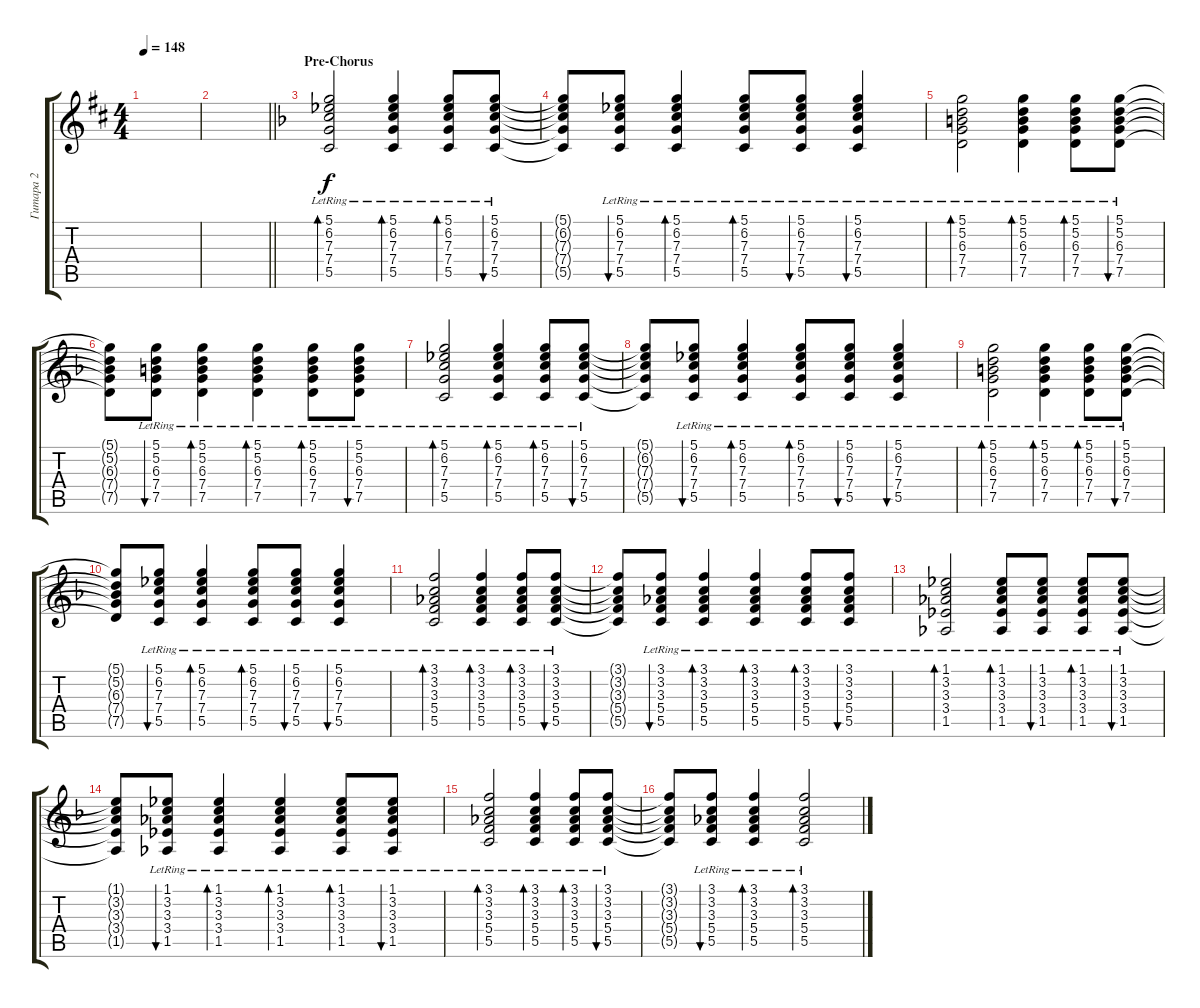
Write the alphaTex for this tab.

\track ("Гитара 2" "Гитара 2") {instrument electricguitarclean}
\staff {score tabs}
\tuning (D4 A3 F3 C3 G2 D2) {hide}
\ts (4 4)
\tempo 148
\clef g2
\ks bminor
|
\barLineRight lightlight
|
\section ("" "Pre-Chorus")
\ks dminor
(5.1{lr} 6.2{lr} 7.3{lr} 7.4{lr} 5.5{lr}).2{bd 60} (5.1{lr} 6.2{lr} 7.3{lr} 7.4{lr} 5.5{lr}).4{bd 60} (5.1{lr} 6.2{lr} 7.3{lr} 7.4{lr} 5.5{lr}).8{bd 60} (5.1{lr} 6.2{lr} 7.3{lr} 7.4{lr} 5.5{lr}).8{bu 60} |
(5.1{t} 6.2{t} 7.3{t} 7.4{t} 5.5{t}).8 (5.1{lr} 6.2{lr} 7.3{lr} 7.4{lr} 5.5{lr}).8{bu 60} (5.1{lr} 6.2{lr} 7.3{lr} 7.4{lr} 5.5{lr}).4{bd 60} (5.1{lr} 6.2{lr} 7.3{lr} 7.4{lr} 5.5{lr}).8{bd 60} (5.1{lr} 6.2{lr} 7.3{lr} 7.4{lr} 5.5{lr}).8{bu 60} (5.1{lr} 6.2{lr} 7.3{lr} 7.4{lr} 5.5{lr}).4{bu 60} |
(5.1{lr} 5.2{lr} 6.3{lr} 7.4{lr} 7.5{lr}).2{bd 60} (5.1{lr} 5.2{lr} 6.3{lr} 7.4{lr} 7.5{lr}).4{bd 60} (5.1{lr} 5.2{lr} 6.3{lr} 7.4{lr} 7.5{lr}).8{bd 60} (5.1{lr} 5.2{lr} 6.3{lr} 7.4{lr} 7.5{lr}).8{bu 60} |
(5.1{t} 5.2{t} 6.3{t} 7.4{t} 7.5{t}).8 (5.1{lr} 5.2{lr} 6.3{lr} 7.4{lr} 7.5{lr}).8{bu 60} (5.1{lr} 5.2{lr} 6.3{lr} 7.4{lr} 7.5{lr}).4{bd 60} (5.1{lr} 5.2{lr} 6.3{lr} 7.4{lr} 7.5{lr}).4{bd 60} (5.1{lr} 5.2{lr} 6.3{lr} 7.4{lr} 7.5{lr}).8{bd 60} (5.1{lr} 5.2{lr} 6.3{lr} 7.4{lr} 7.5{lr}).8{bu 60} |
(5.1{lr} 6.2{lr} 7.3{lr} 7.4{lr} 5.5{lr}).2{bd 60} (5.1{lr} 6.2{lr} 7.3{lr} 7.4{lr} 5.5{lr}).4{bd 60} (5.1{lr} 6.2{lr} 7.3{lr} 7.4{lr} 5.5{lr}).8{bd 60} (5.1{lr} 6.2{lr} 7.3{lr} 7.4{lr} 5.5{lr}).8{bu 60} |
(5.1{t} 6.2{t} 7.3{t} 7.4{t} 5.5{t}).8 (5.1{lr} 6.2{lr} 7.3{lr} 7.4{lr} 5.5{lr}).8{bu 60} (5.1{lr} 6.2{lr} 7.3{lr} 7.4{lr} 5.5{lr}).4{bd 60} (5.1{lr} 6.2{lr} 7.3{lr} 7.4{lr} 5.5{lr}).8{bd 60} (5.1{lr} 6.2{lr} 7.3{lr} 7.4{lr} 5.5{lr}).8{bu 60} (5.1{lr} 6.2{lr} 7.3{lr} 7.4{lr} 5.5{lr}).4{bu 60} |
(5.1{lr} 5.2{lr} 6.3{lr} 7.4{lr} 7.5{lr}).2{bd 60} (5.1{lr} 5.2{lr} 6.3{lr} 7.4{lr} 7.5{lr}).4{bd 60} (5.1{lr} 5.2{lr} 6.3{lr} 7.4{lr} 7.5{lr}).8{bd 60} (5.1{lr} 5.2{lr} 6.3{lr} 7.4{lr} 7.5{lr}).8{bu 60} |
(5.1{t} 5.2{t} 6.3{t} 7.4{t} 7.5{t}).8 (5.1{lr} 6.2{lr} 7.3{lr} 7.4{lr} 5.5{lr}).8{bu 60} (5.1{lr} 6.2{lr} 7.3{lr} 7.4{lr} 5.5{lr}).4{bd 60} (5.1{lr} 6.2{lr} 7.3{lr} 7.4{lr} 5.5{lr}).8{bd 60} (5.1{lr} 6.2{lr} 7.3{lr} 7.4{lr} 5.5{lr}).8{bu 60} (5.1{lr} 6.2{lr} 7.3{lr} 7.4{lr} 5.5{lr}).4{bu 60} |
(3.1{lr} 3.2{lr} 3.3{lr} 5.4{lr} 5.5{lr}).2{bd 60} (3.1{lr} 3.2{lr} 3.3{lr} 5.4{lr} 5.5{lr}).4{bd 60} (3.1{lr} 3.2{lr} 3.3{lr} 5.4{lr} 5.5{lr}).8{bd 60} (3.1{lr} 3.2{lr} 3.3{lr} 5.4{lr} 5.5{lr}).8{bu 60} |
(3.1{t} 3.2{t} 3.3{t} 5.4{t} 5.5{t}).8 (3.1{lr} 3.2{lr} 3.3{lr} 5.4{lr} 5.5{lr}).8{bu 60} (3.1{lr} 3.2{lr} 3.3{lr} 5.4{lr} 5.5{lr}).4{bd 60} (3.1{lr} 3.2{lr} 3.3{lr} 5.4{lr} 5.5{lr}).4{bd 60} (3.1{lr} 3.2{lr} 3.3{lr} 5.4{lr} 5.5{lr}).8{bd 60} (3.1{lr} 3.2{lr} 3.3{lr} 5.4{lr} 5.5{lr}).8{bu 60} |
(1.1{lr} 3.2{lr} 3.3{lr} 3.4{lr} 1.5{lr}).2{bd 60} (1.1{lr} 3.2{lr} 3.3{lr} 3.4{lr} 1.5{lr}).8{bd 60} (1.1{lr} 3.2{lr} 3.3{lr} 3.4{lr} 1.5{lr}).8{bu 60} (1.1{lr} 3.2{lr} 3.3{lr} 3.4{lr} 1.5{lr}).8{bd 60} (1.1{lr} 3.2{lr} 3.3{lr} 3.4{lr} 1.5{lr}).8{bu 60} |
(1.1{t} 3.2{t} 3.3{t} 3.4{t} 1.5{t}).8 (1.1{lr} 3.2{lr} 3.3{lr} 3.4{lr} 1.5{lr}).8{bu 60} (1.1{lr} 3.2{lr} 3.3{lr} 3.4{lr} 1.5{lr}).4{bd 60} (1.1{lr} 3.2{lr} 3.3{lr} 3.4{lr} 1.5{lr}).4{bd 60} (1.1{lr} 3.2{lr} 3.3{lr} 3.4{lr} 1.5{lr}).8{bd 60} (1.1{lr} 3.2{lr} 3.3{lr} 3.4{lr} 1.5{lr}).8{bu 60} |
(3.1{lr} 3.2{lr} 3.3{lr} 5.4{lr} 5.5{lr}).2{bd 60} (3.1{lr} 3.2{lr} 3.3{lr} 5.4{lr} 5.5{lr}).4{bd 60} (3.1{lr} 3.2{lr} 3.3{lr} 5.4{lr} 5.5{lr}).8{bd 60} (3.1{lr} 3.2{lr} 3.3{lr} 5.4{lr} 5.5{lr}).8{bu 60} |
(3.1{t} 3.2{t} 3.3{t} 5.4{t} 5.5{t}).8 (3.1{lr} 3.2{lr} 3.3{lr} 5.4{lr} 5.5{lr}).8{bu 60} (3.1{lr} 3.2{lr} 3.3{lr} 5.4{lr} 5.5{lr}).4{bd 60} (3.1{lr} 3.2{lr} 3.3{lr} 5.4{lr} 5.5{lr}).2{bd 60}
